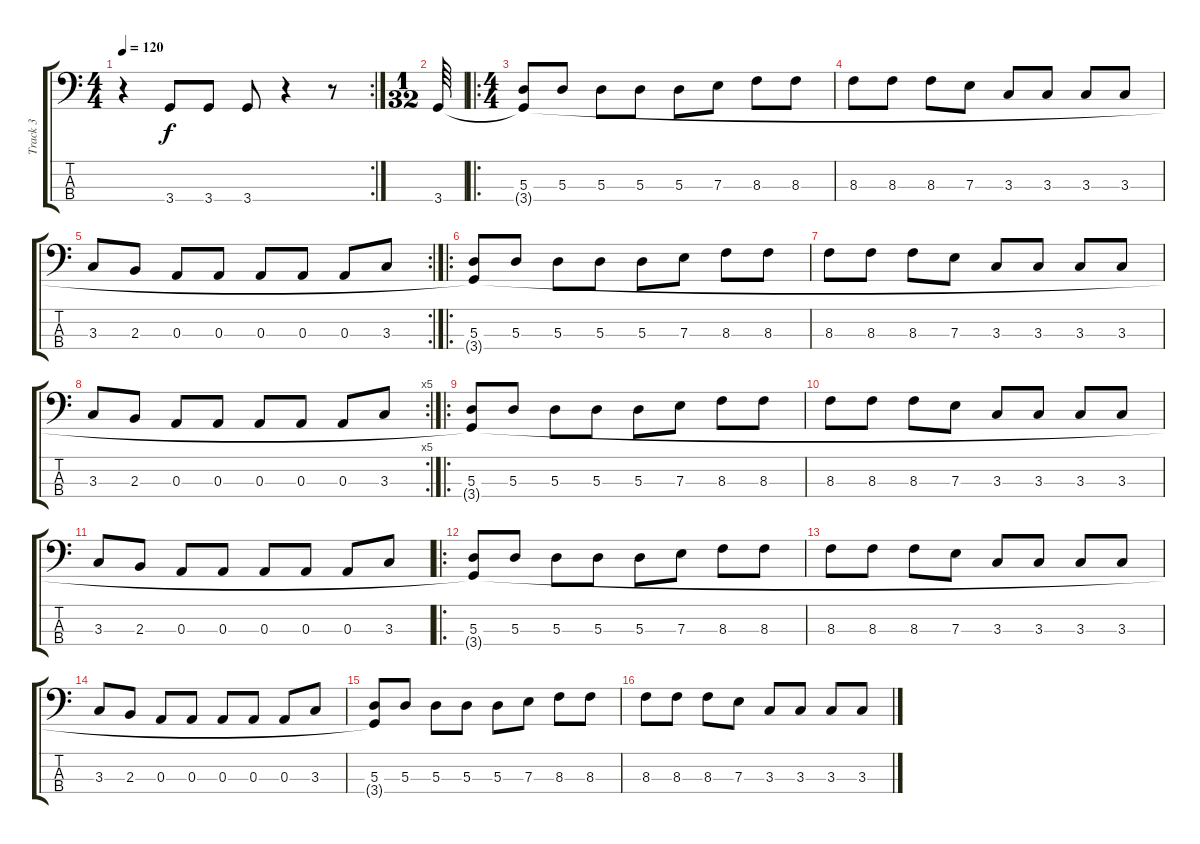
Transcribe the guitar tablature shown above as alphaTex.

\track ("Track 3" "Track 3") {instrument electricbassfinger}
\staff {score tabs}
\tuning (G2 D2 A1 E1) {hide}
\rc 2
\ts (4 4)
\tempo 120
\clef f4
\ks c
r.4{dy f} 3.4.8 3.4.8 3.4.8 r.4 r.8 |
\ts (1 32)
3.4.64 |
\ro
\ts (4 4)
(5.3 3.4{t}).8 5.3.8 5.3.8 5.3.8 5.3.8 7.3.8 8.3.8 8.3.8 |
8.3.8 8.3.8 8.3.8 7.3.8 3.3.8 3.3.8 3.3.8 3.3.8 |
\rc 2
3.3.8 2.3.8 0.3.8 0.3.8 0.3.8 0.3.8 0.3.8 3.3.8 |
\ro
(5.3 3.4{t}).8 5.3.8 5.3.8 5.3.8 5.3.8 7.3.8 8.3.8 8.3.8 |
8.3.8 8.3.8 8.3.8 7.3.8 3.3.8 3.3.8 3.3.8 3.3.8 |
\rc 5
3.3.8 2.3.8 0.3.8 0.3.8 0.3.8 0.3.8 0.3.8 3.3.8 |
\ro
(5.3 3.4{t}).8 5.3.8 5.3.8 5.3.8 5.3.8 7.3.8 8.3.8 8.3.8 |
8.3.8 8.3.8 8.3.8 7.3.8 3.3.8 3.3.8 3.3.8 3.3.8 |
3.3.8 2.3.8 0.3.8 0.3.8 0.3.8 0.3.8 0.3.8 3.3.8 |
\ro
(5.3 3.4{t}).8 5.3.8 5.3.8 5.3.8 5.3.8 7.3.8 8.3.8 8.3.8 |
8.3.8 8.3.8 8.3.8 7.3.8 3.3.8 3.3.8 3.3.8 3.3.8 |
3.3.8 2.3.8 0.3.8 0.3.8 0.3.8 0.3.8 0.3.8 3.3.8 |
(5.3 3.4{t}).8 5.3.8 5.3.8 5.3.8 5.3.8 7.3.8 8.3.8 8.3.8 |
8.3.8 8.3.8 8.3.8 7.3.8 3.3.8 3.3.8 3.3.8 3.3.8
